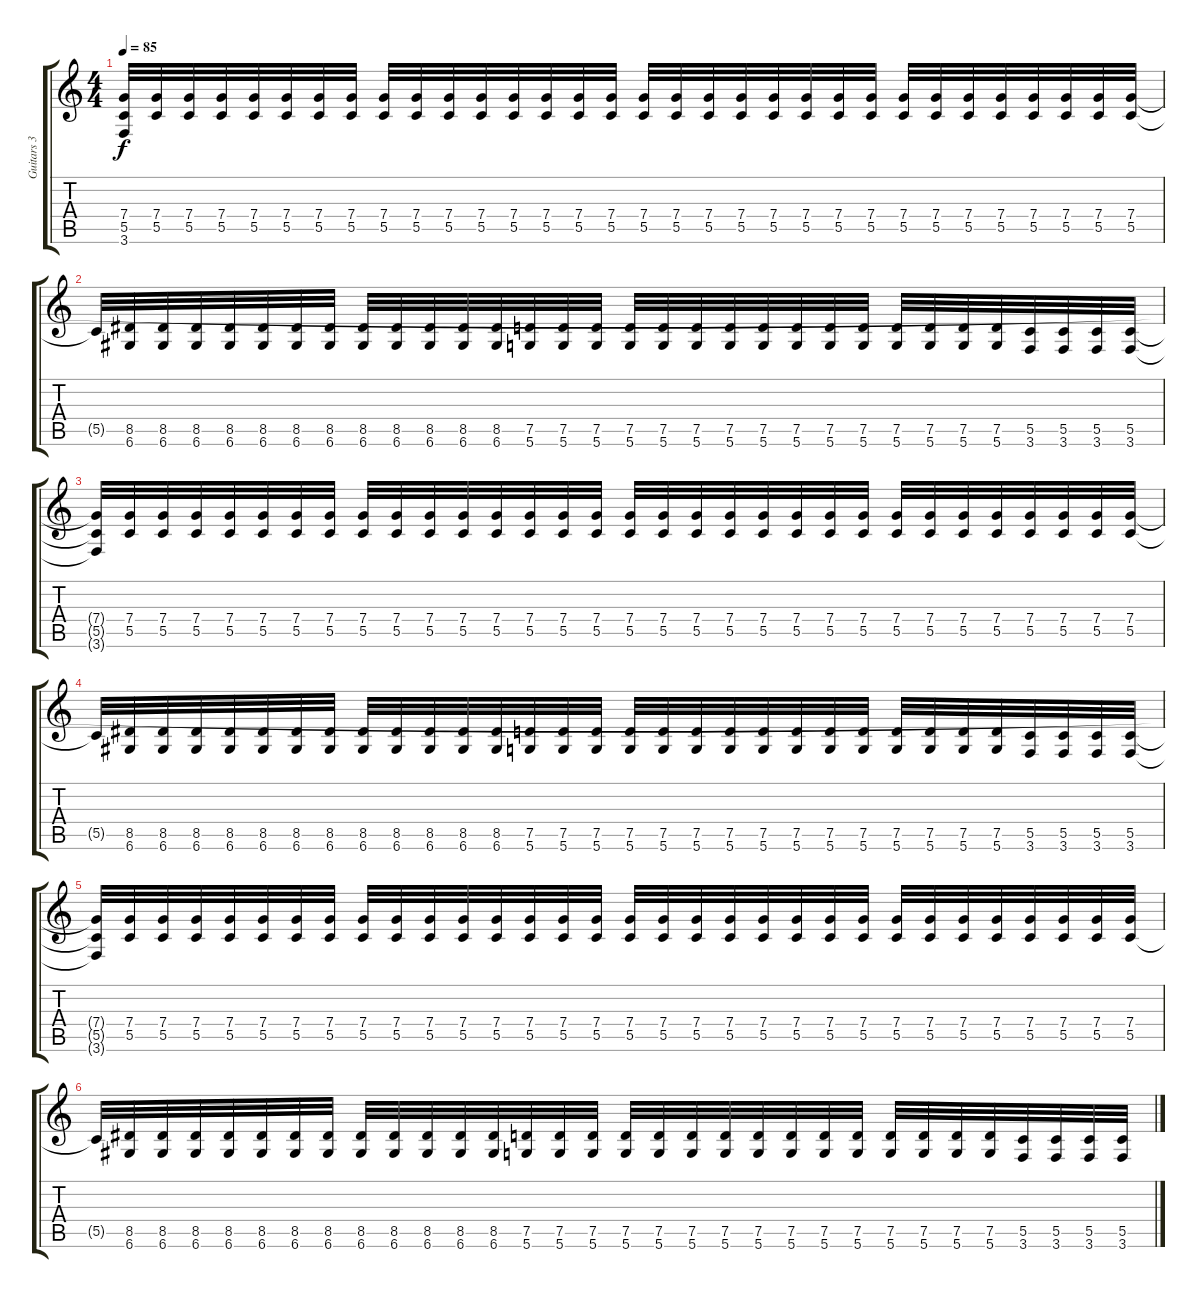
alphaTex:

\track ("Guitars 3" "Guitars 3") {instrument distortionguitar}
\staff {score tabs}
\tuning (D4 A3 F3 C3 G2 D2) {hide}
\ts (4 4)
\tempo 85
\clef g2
\ks c
(7.4{t} 5.5{t} 3.6{t}).32{dy f volume 13} (7.4 5.5).32 (7.4 5.5).32 (7.4 5.5).32 (7.4 5.5).32 (7.4 5.5).32 (7.4 5.5).32 (7.4 5.5).32 (7.4 5.5).32 (7.4 5.5).32 (7.4 5.5).32 (7.4 5.5).32 (7.4 5.5).32 (7.4 5.5).32 (7.4 5.5).32 (7.4 5.5).32 (7.4 5.5).32 (7.4 5.5).32 (7.4 5.5).32 (7.4 5.5).32 (7.4 5.5).32 (7.4 5.5).32 (7.4 5.5).32 (7.4 5.5).32 (7.4 5.5).32 (7.4 5.5).32 (7.4 5.5).32 (7.4 5.5).32 (7.4 5.5).32 (7.4 5.5).32 (7.4 5.5).32 (7.4 5.5).32 |
5.5{t}.32 (8.5 6.6).32 (8.5 6.6).32 (8.5 6.6).32 (8.5 6.6).32 (8.5 6.6).32 (8.5 6.6).32 (8.5 6.6).32 (8.5 6.6).32 (8.5 6.6).32 (8.5 6.6).32 (8.5 6.6).32 (8.5 6.6).32 (7.5 5.6).32 (7.5 5.6).32 (7.5 5.6).32 (7.5 5.6).32 (7.5 5.6).32 (7.5 5.6).32 (7.5 5.6).32 (7.5 5.6).32 (7.5 5.6).32 (7.5 5.6).32 (7.5 5.6).32 (7.5 5.6).32 (7.5 5.6).32 (7.5 5.6).32 (7.5 5.6).32 (5.5 3.6).32 (5.5 3.6).32 (5.5 3.6).32 (5.5 3.6).32 |
(7.4{t} 5.5{t} 3.6{t}).32{volume 9} (7.4 5.5).32 (7.4 5.5).32 (7.4 5.5).32 (7.4 5.5).32 (7.4 5.5).32 (7.4 5.5).32 (7.4 5.5).32 (7.4 5.5).32 (7.4 5.5).32 (7.4 5.5).32 (7.4 5.5).32 (7.4 5.5).32 (7.4 5.5).32 (7.4 5.5).32 (7.4 5.5).32 (7.4 5.5).32 (7.4 5.5).32 (7.4 5.5).32 (7.4 5.5).32 (7.4 5.5).32 (7.4 5.5).32 (7.4 5.5).32 (7.4 5.5).32 (7.4 5.5).32 (7.4 5.5).32 (7.4 5.5).32 (7.4 5.5).32 (7.4 5.5).32 (7.4 5.5).32 (7.4 5.5).32 (7.4 5.5).32 |
5.5{t}.32 (8.5 6.6).32 (8.5 6.6).32 (8.5 6.6).32 (8.5 6.6).32 (8.5 6.6).32 (8.5 6.6).32 (8.5 6.6).32 (8.5 6.6).32 (8.5 6.6).32 (8.5 6.6).32 (8.5 6.6).32 (8.5 6.6).32 (7.5 5.6).32 (7.5 5.6).32 (7.5 5.6).32 (7.5 5.6).32 (7.5 5.6).32 (7.5 5.6).32 (7.5 5.6).32 (7.5 5.6).32 (7.5 5.6).32 (7.5 5.6).32 (7.5 5.6).32 (7.5 5.6).32 (7.5 5.6).32 (7.5 5.6).32 (7.5 5.6).32 (5.5 3.6).32 (5.5 3.6).32 (5.5 3.6).32 (5.5 3.6).32 |
(7.4{t} 5.5{t} 3.6{t}).32{volume 0} (7.4 5.5).32 (7.4 5.5).32 (7.4 5.5).32 (7.4 5.5).32 (7.4 5.5).32 (7.4 5.5).32 (7.4 5.5).32 (7.4 5.5).32 (7.4 5.5).32 (7.4 5.5).32 (7.4 5.5).32 (7.4 5.5).32 (7.4 5.5).32 (7.4 5.5).32 (7.4 5.5).32 (7.4 5.5).32 (7.4 5.5).32 (7.4 5.5).32 (7.4 5.5).32 (7.4 5.5).32 (7.4 5.5).32 (7.4 5.5).32 (7.4 5.5).32 (7.4 5.5).32 (7.4 5.5).32 (7.4 5.5).32 (7.4 5.5).32 (7.4 5.5).32 (7.4 5.5).32 (7.4 5.5).32 (7.4 5.5).32 |
5.5{t}.32 (8.5 6.6).32 (8.5 6.6).32 (8.5 6.6).32 (8.5 6.6).32 (8.5 6.6).32 (8.5 6.6).32 (8.5 6.6).32 (8.5 6.6).32 (8.5 6.6).32 (8.5 6.6).32 (8.5 6.6).32 (8.5 6.6).32 (7.5 5.6).32 (7.5 5.6).32 (7.5 5.6).32 (7.5 5.6).32 (7.5 5.6).32 (7.5 5.6).32 (7.5 5.6).32 (7.5 5.6).32 (7.5 5.6).32 (7.5 5.6).32 (7.5 5.6).32 (7.5 5.6).32 (7.5 5.6).32 (7.5 5.6).32 (7.5 5.6).32 (5.5 3.6).32 (5.5 3.6).32 (5.5 3.6).32 (5.5 3.6).32
